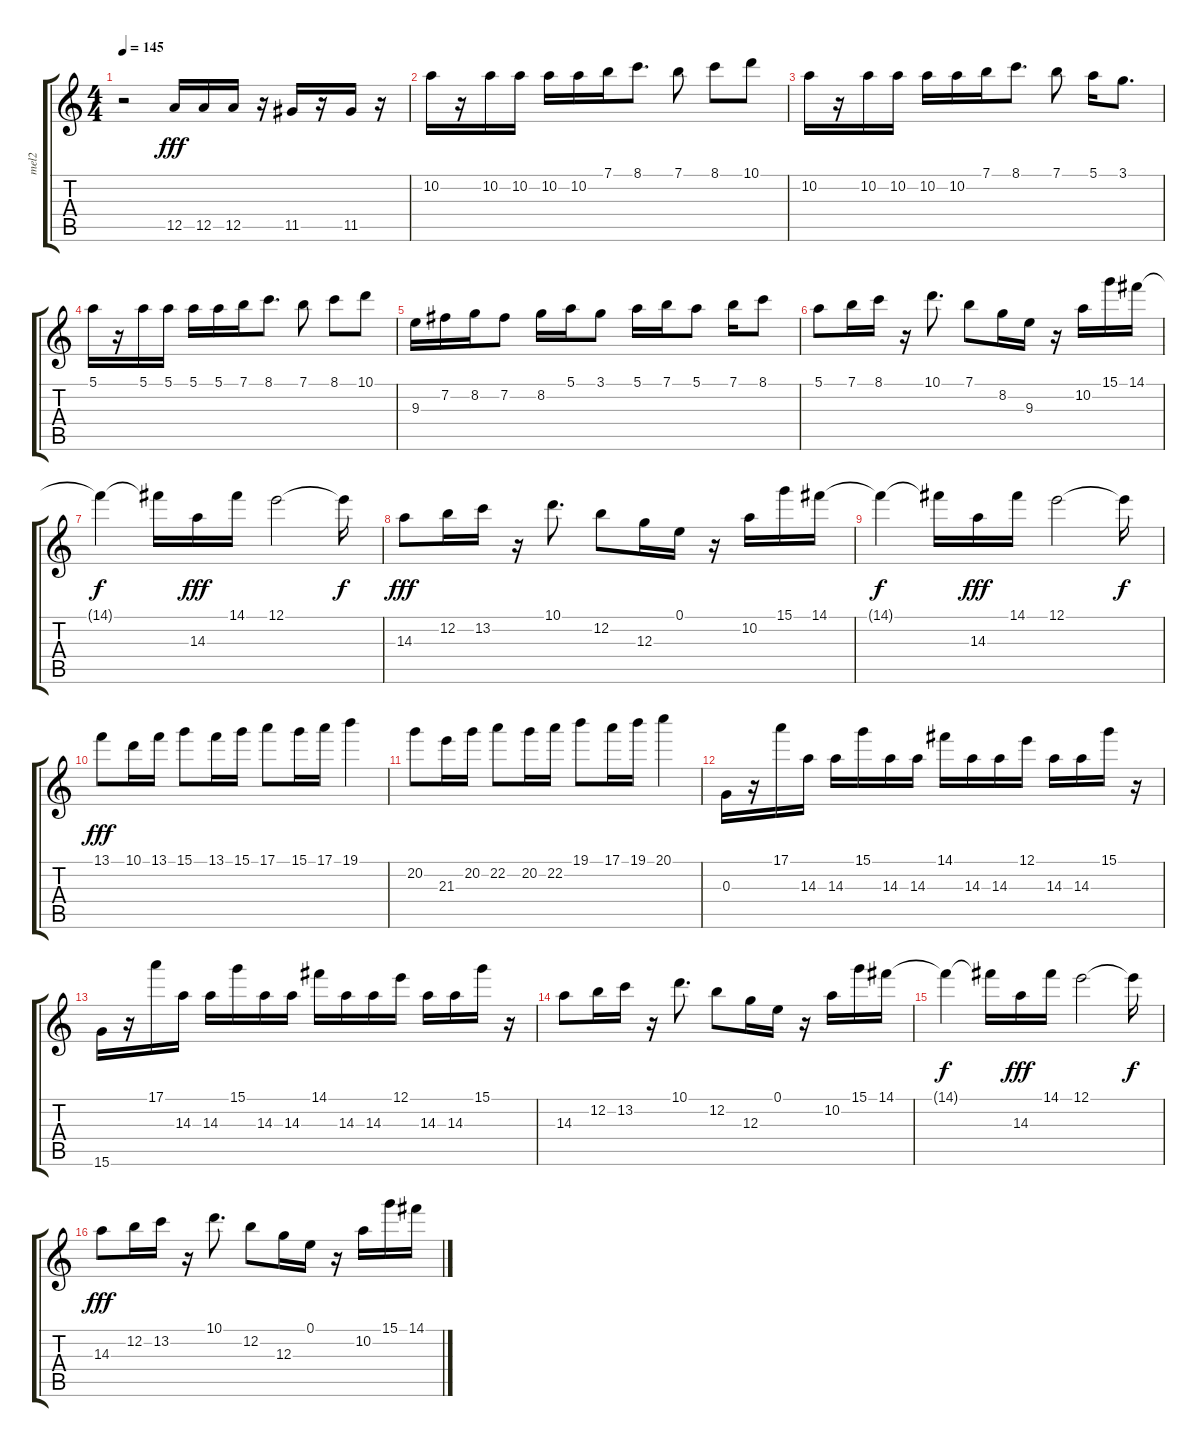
\track ("mel2" "mel2") {instrument overdrivenguitar}
\staff {score tabs}
\tuning (E4 B3 G3 D3 A2 E2) {hide}
\ts (4 4)
\tempo 145
\clef g2
\ks c
r.2{dy fff} 12.5.16 12.5.16 12.5.16 r.16 11.5.16 r.16 11.5.16 r.16 |
10.2.16 r.16 10.2.16 10.2.16 10.2.16 10.2.16 7.1.16 8.1.8{d} 7.1.8 8.1.8 10.1.8 |
10.2.16 r.16 10.2.16 10.2.16 10.2.16 10.2.16 7.1.16 8.1.8{d} 7.1.8 5.1.16 3.1.8{d} |
5.1.16 r.16 5.1.16 5.1.16 5.1.16 5.1.16 7.1.16 8.1.8{d} 7.1.8 8.1.8 10.1.8 |
9.3.16 7.2.16 8.2.16 7.2.8 8.2.16 5.1.16 3.1.8 5.1.16 7.1.16 5.1.8 7.1.16 8.1.8 |
5.1.8 7.1.16 8.1.16 r.16 10.1.8{d} 7.1.8 8.2.16 9.3.16 r.16 10.2.16 15.1.16 14.1.16 |
14.1{t}.4{dy f} 14.1{t}.16 14.3.16{dy fff} 14.1.16 12.1.2 12.1{t}.16{dy f} |
14.3.8{dy fff} 12.2.16 13.2.16 r.16 10.1.8{d} 12.2.8 12.3.16 0.1.16 r.16 10.2.16 15.1.16 14.1.16 |
14.1{t}.4{dy f} 14.1{t}.16 14.3.16{dy fff} 14.1.16 12.1.2 12.1{t}.16{dy f} |
13.1.8{dy fff} 10.1.16 13.1.16 15.1.8 13.1.16 15.1.16 17.1.8 15.1.16 17.1.16 19.1.4 |
20.2.8 21.3.16 20.2.16 22.2.8 20.2.16 22.2.16 19.1.8 17.1.16 19.1.16 20.1.4 |
0.3.16 r.16 17.1.16 14.3.16 14.3.16 15.1.16 14.3.16 14.3.16 14.1.16 14.3.16 14.3.16 12.1.16 14.3.16 14.3.16 15.1.16 r.16 |
15.6.16 r.16 17.1.16 14.3.16 14.3.16 15.1.16 14.3.16 14.3.16 14.1.16 14.3.16 14.3.16 12.1.16 14.3.16 14.3.16 15.1.16 r.16 |
14.3.8 12.2.16 13.2.16 r.16 10.1.8{d} 12.2.8 12.3.16 0.1.16 r.16 10.2.16 15.1.16 14.1.16 |
14.1{t}.4{dy f} 14.1{t}.16 14.3.16{dy fff} 14.1.16 12.1.2 12.1{t}.16{dy f} |
14.3.8{dy fff} 12.2.16 13.2.16 r.16 10.1.8{d} 12.2.8 12.3.16 0.1.16 r.16 10.2.16 15.1.16 14.1.16
